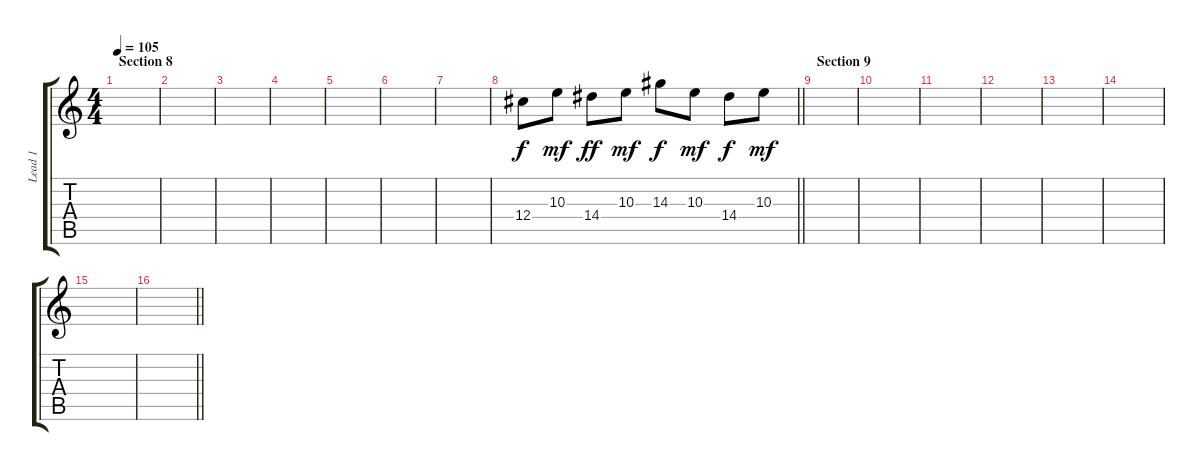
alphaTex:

\track ("Lead 1" "Lead 1") {instrument electricguitarjazz}
\staff {score tabs}
\tuning (Eb4 Bb3 Gb3 Db3 Ab2 Db2) {hide}
\ts (4 4)
\section ("" "Section 8")
\tempo 105
\clef g2
\ks c
|
|
|
|
|
|
|
\barLineRight lightlight
12.4.8{volume 12 instrument distortionguitar} 10.3.8{dy mf} 14.4.8{dy ff} 10.3.8{dy mf} 14.3.8{dy f} 10.3.8{dy mf} 14.4.8{dy f} 10.3.8{dy mf} |
\section ("" "Section 9")
|
|
|
|
|
|
|
\barLineRight lightlight
